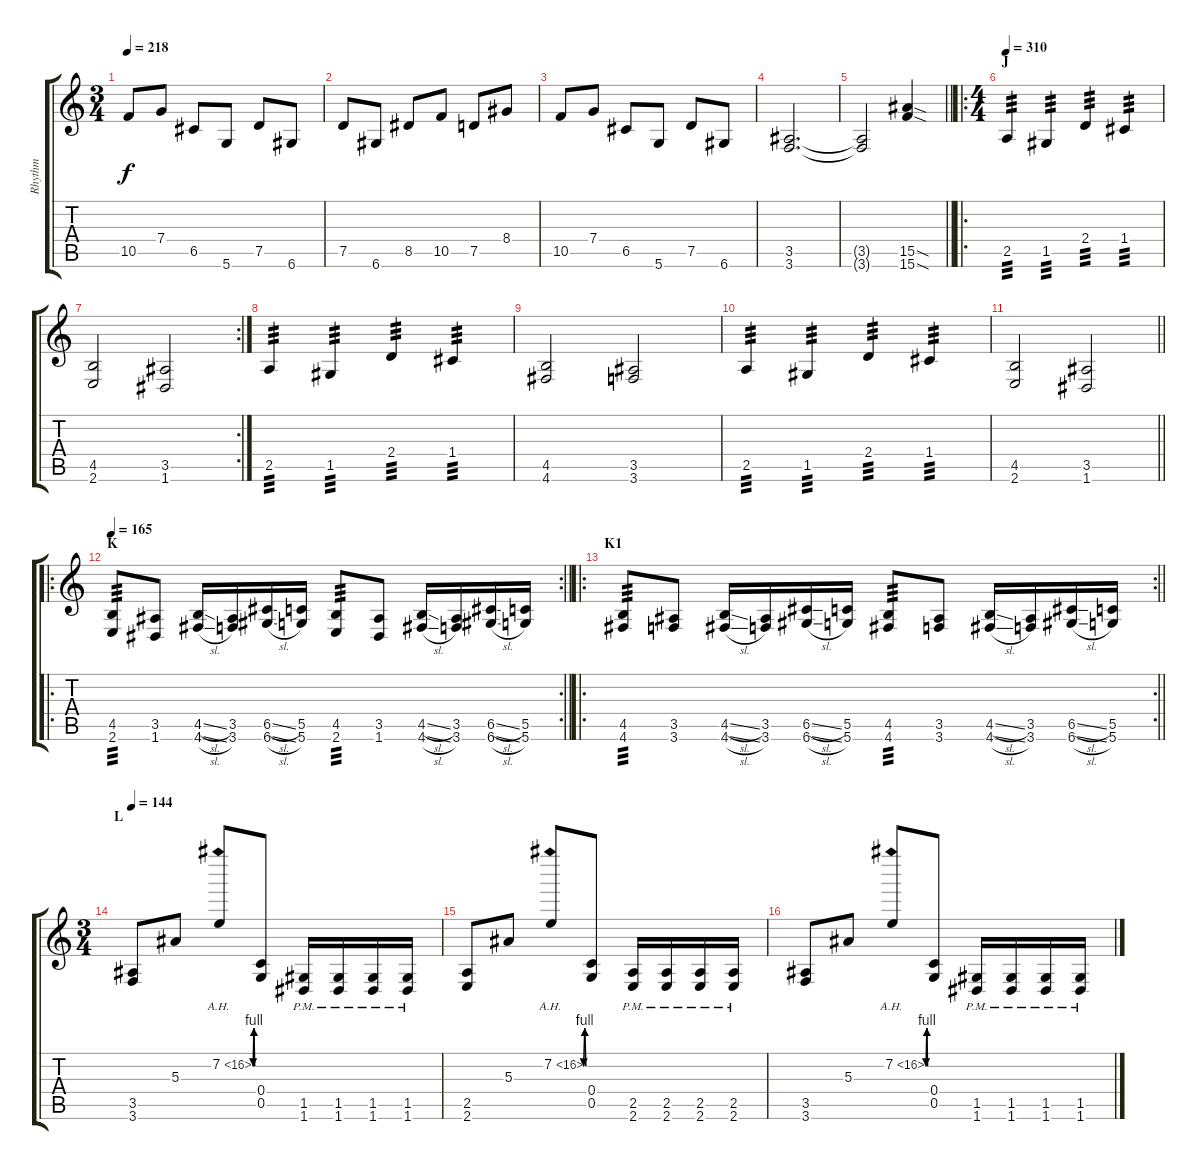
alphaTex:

\track ("Rhythm" "Rhythm") {instrument distortionguitar}
\staff {score tabs}
\tuning (D4 A3 F3 C3 G2 D2) {hide}
\ts (3 4)
\tempo 218
\clef g2
\ks c
10.5.8{dy f} 7.4.8 6.5.8 5.6.8 7.5.8 6.6.8 |
7.5.8 6.6.8 8.5.8 10.5.8 7.5.8 8.4.8 |
10.5.8 7.4.8 6.5.8 5.6.8 7.5.8 6.6.8 |
(3.5 3.6).2{d} |
\barLineRight lightlight
(3.5{t} 3.6{t}).2 (15.5{sod} 15.6{sod}).4 |
\ro
\ts (4 4)
\section ("" "J")
\tempo 310
2.5.4{tp 3} 1.5.4{tp 3} 2.4.4{tp 3} 1.4.4{tp 3} |
\rc 2
(4.5 2.6).2 (3.5 1.6).2 |
2.5.4{tp 3} 1.5.4{tp 3} 2.4.4{tp 3} 1.4.4{tp 3} |
(4.5 4.6).2 (3.5 3.6).2 |
2.5.4{tp 3} 1.5.4{tp 3} 2.4.4{tp 3} 1.4.4{tp 3} |
\barLineRight lightlight
(4.5 2.6).2 (3.5 1.6).2 |
\ro
\rc 2
\section ("" "K")
\tempo 165
\barLineRight lightlight
(4.5 2.6).8{tp 3} (3.5 1.6).8 (4.5{sl} 4.6{sl}).16 (3.5 3.6).16 (6.5{sl} 6.6{sl}).16 (5.5 5.6).16 (4.5 2.6).8{tp 3} (3.5 1.6).8 (4.5{sl} 4.6{sl}).16 (3.5 3.6).16 (6.5{sl} 6.6{sl}).16 (5.5 5.6).16 |
\ro
\rc 2
\section ("" "K1")
\barLineRight lightlight
(4.5 4.6).8{tp 3} (3.5 3.6).8 (4.5{sl} 4.6{sl}).16 (3.5 3.6).16 (6.5{sl} 6.6{sl}).16 (5.5 5.6).16 (4.5 4.6).8{tp 3} (3.5 3.6).8 (4.5{sl} 4.6{sl}).16 (3.5 3.6).16 (6.5{sl} 6.6{sl}).16 (5.5 5.6).16 |
\ts (3 4)
\section ("" "L")
\tempo 144
(3.5 3.6).8 5.3.8 7.2{be (custom 0 0 15 0 30 0 45 4 60 0) ah 9}.8 (0.4 0.5).8 (1.5{pm} 1.6{pm}).16 (1.5{pm} 1.6{pm}).16 (1.5{pm} 1.6{pm}).16 (1.5{pm} 1.6{pm}).16 |
(2.5 2.6).8 5.3.8 7.2{be (custom 0 0 15 0 30 0 45 4 60 0) ah 9}.8 (0.4 0.5).8 (2.5{pm} 2.6{pm}).16 (2.5{pm} 2.6{pm}).16 (2.5{pm} 2.6{pm}).16 (2.5{pm} 2.6{pm}).16 |
(3.5 3.6).8 5.3.8 7.2{be (custom 0 0 15 0 30 0 45 4 60 0) ah 9}.8 (0.4 0.5).8 (1.5{pm} 1.6{pm}).16 (1.5{pm} 1.6{pm}).16 (1.5{pm} 1.6{pm}).16 (1.5{pm} 1.6{pm}).16
